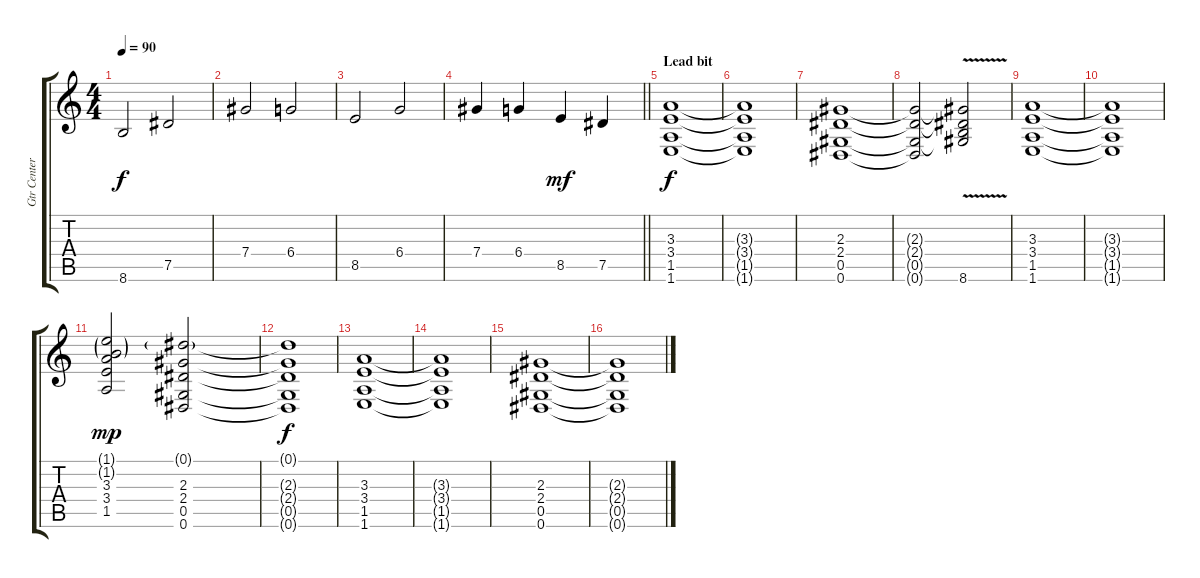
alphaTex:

\track ("Gtr Center" "Gtr Center") {instrument distortionguitar}
\staff {score tabs}
\tuning (Eb4 Bb3 Gb3 Db3 Ab2 Eb2) {hide}
\ts (4 4)
\tempo 90
\clef g2
\ks c
8.6.2{dy f} 7.5.2 |
7.4.2 6.4.2 |
8.5.2 6.4.2 |
\barLineRight lightlight
7.4.4 6.4.4 8.5.4{dy mf} 7.5.4 |
\section ("" "Lead bit")
(3.3 3.4 1.5 1.6).1{dy f} |
(3.3{t} 3.4{t} 1.5{t} 1.6{t}).1 |
(2.3 2.4 0.5 0.6).1 |
(2.3{t} 2.4{t} 0.5{t} 0.6{t}).2 (2.3{t} 2.4{t} 0.5{t} 8.6{v}).2 |
(3.3 3.4 1.5 1.6).1 |
(3.3{t} 3.4{t} 1.5{t} 1.6{t}).1 |
(1.1{g} 1.2{g} 3.3 3.4 1.5).2{dy mp} (0.1{g} 2.3 2.4 0.5 0.6).2 |
(0.1{t} 2.3{t} 2.4{t} 0.5{t} 0.6{t}).1{dy f} |
(3.3 3.4 1.5 1.6).1 |
(3.3{t} 3.4{t} 1.5{t} 1.6{t}).1 |
(2.3 2.4 0.5 0.6).1 |
(2.3{t} 2.4{t} 0.5{t} 0.6{t}).1
